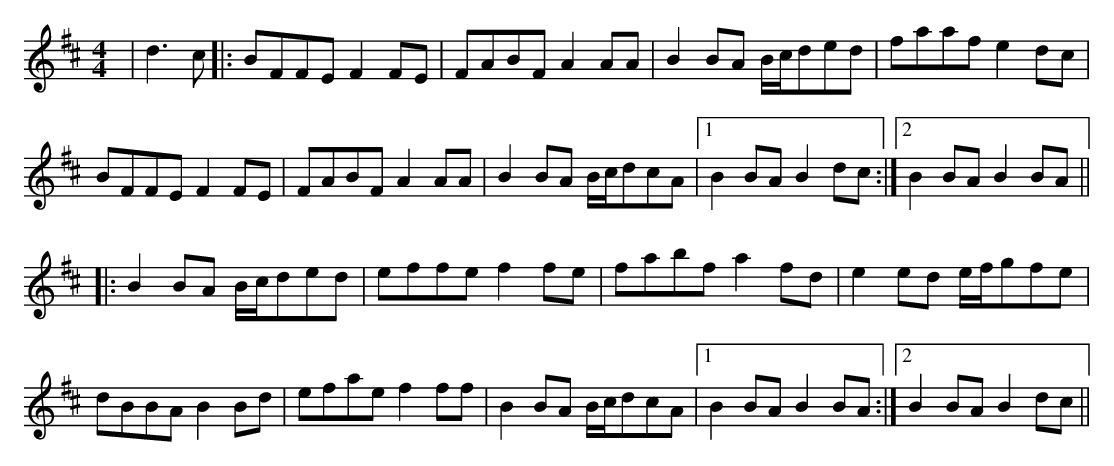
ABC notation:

X:1
M:4/4
K:D
|d3c|:BFFE F2FE|FABF A2AA|B2BA B/c/ded|faaf e2dc|
BFFE F2FE|FABF A2AA|B2BA B/c/dcA|1 B2BA B2dc:|2 B2BA B2BA||
|:B2BA B/c/ded|effe f2fe|fabf a2fd|e2ed e/f/gfe|
dBBA B2Bd|efae f2ff|B2BA B/c/dcA|1 B2BA B2BA:|2 B2BA B2dc||
